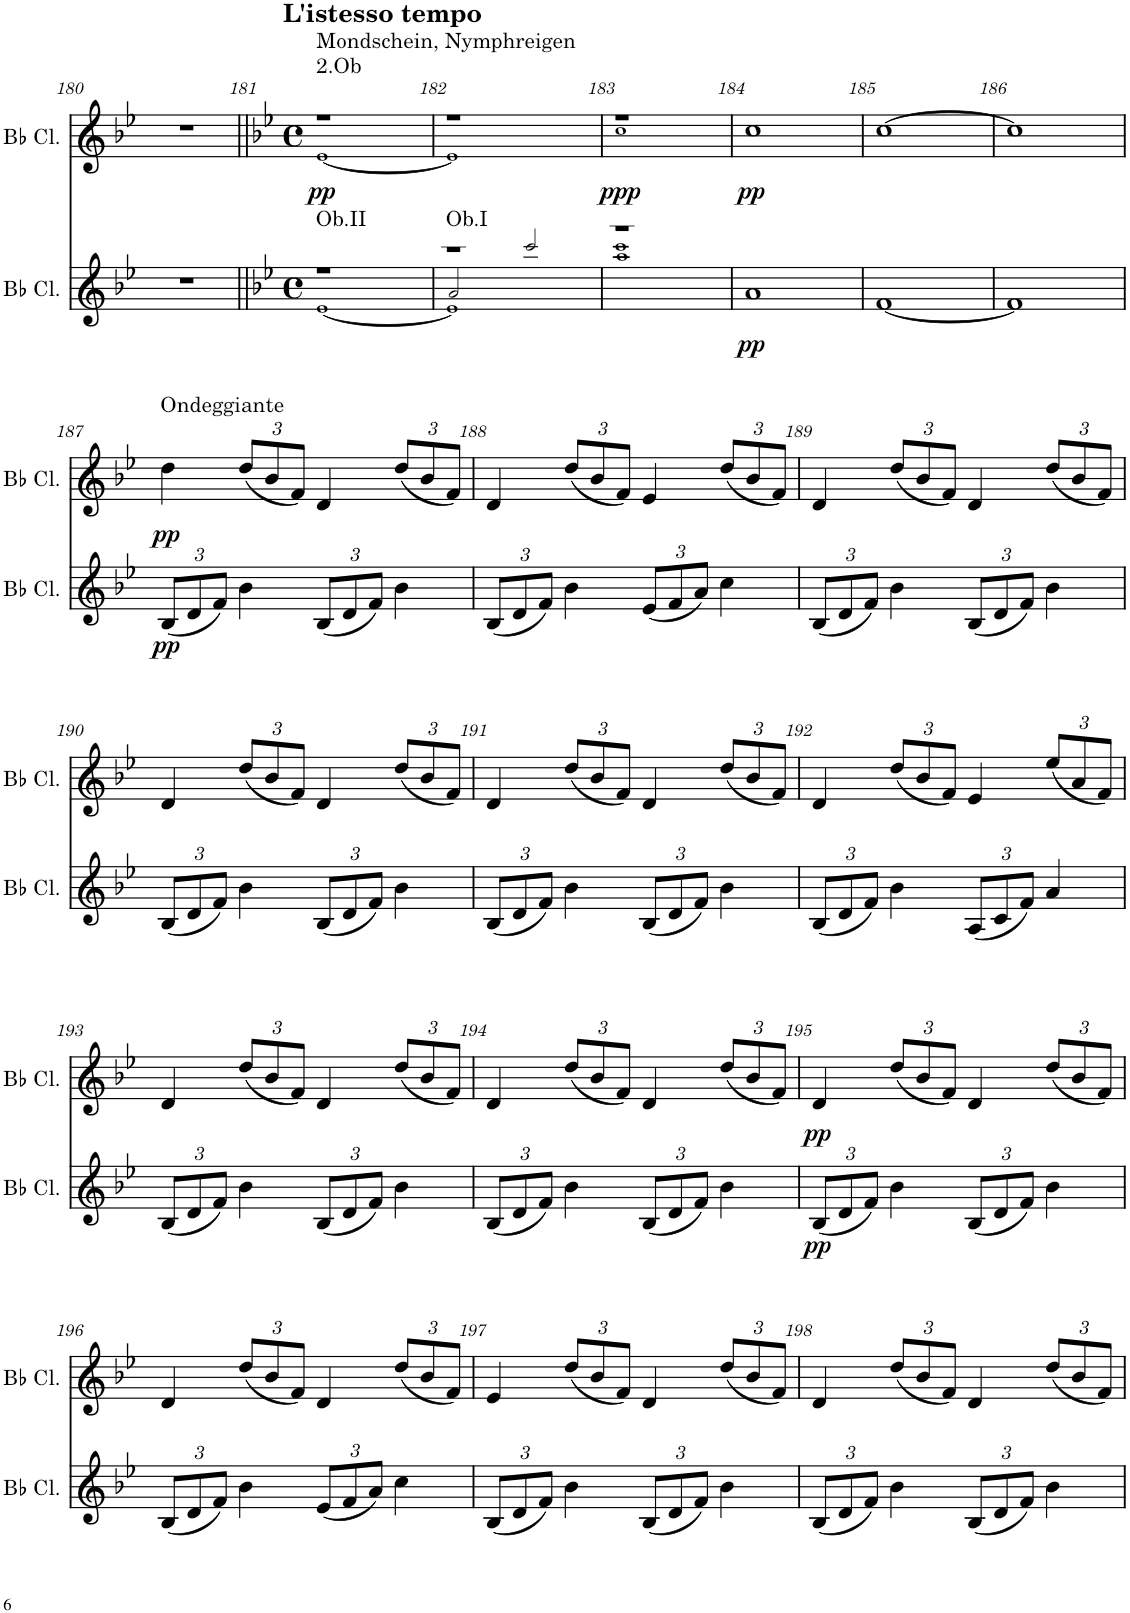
**kern	**dynam	**kern	**dynam
*part2	*part2	*part1	*part1
*staff2	*staff2	*staff1	*staff1
*I"A Clarinet	*	*I"A Clarinet	*
*I'A Cl.	*	*I'A Cl.	*
!!LO:PB:g=z
*clefG2	*	*clefG2	*
*Trd1c2	*	*Trd1c2	*
*k[b-e-]	*	*k[b-e-]	*
*M2/4	*	*M2/4	*
=180	=180	=180	=180
2r	.	2r	.
=181||	=181||	=181||	=181||
*k[b-e-]	*	*k[b-e-]	*
*M4/4	*	*M4/4	*
*met(c)	*	*met(c)	*
*^	*	*^	*
!	!	!	!LO:TX:a:B:t=L'istesso tempo	!	!
!	!	!	!LO:TX:a:t=Mondschein, Nymphreigen	!	!
!	!	!	!LO:TX:a:t=2.Ob	!	!
!LO:TX:a:t=Ob.II	!	!	!	!	!
!	!	!	!	!	!LO:DY:b
1r	[1e-!	.	1r	[1e-!	pp
=182	=182	=182	=182	=182	=182
*	*^	*	*	*	*
!LO:TX:a:t=Ob.I	!	!	!	!	!	!
1r	1e-!]	2a!/	.	1r	1e-!]	.
.	.	2ccc!/	.	.	.	.
=183	=183	=183	=183	=183	=183	=183
!	!	!	!	!	!	!LO:DY:b
1r	1ccc!	1aa!	.	1r	1cc!	ppp
=184	=184	=184	=184	=184	=184	=184
!	!	!	!LO:DY:b	!	!	!LO:DY:b
*v	*v	*v	*	*	*	*
*	*	*v	*v	*
1a	pp	1cc	pp
=185	=185	=185	=185
[1f	.	[1cc	.
=186	=186	=186	=186
1f]	.	1cc]	.
!!LO:LB:g=z
=187	=187	=187	=187
*Xbrackettup	*	*	*
!	!	!LO:TX:a:t=Ondeggiante	!
!	!LO:DY:b	!	!LO:DY:b
(12B-/L	pp	4dd\	pp
12d/	.	.	.
12f/J)	.	.	.
*	*	*Xbrackettup	*
4b-\	.	(12dd/L	.
.	.	12b-/	.
.	.	12f/J)	.
(12B-/L	.	4d/	.
12d/	.	.	.
12f/J)	.	.	.
4b-\	.	(12dd/L	.
.	.	12b-/	.
.	.	12f/J)	.
=188	=188	=188	=188
(12B-/L	.	4d/	.
12d/	.	.	.
12f/J)	.	.	.
4b-\	.	(12dd/L	.
.	.	12b-/	.
.	.	12f/J)	.
(12e-/L	.	4e-/	.
12f/	.	.	.
12a/J)	.	.	.
4cc\	.	(12dd/L	.
.	.	12b-/	.
.	.	12f/J)	.
=189	=189	=189	=189
(12B-/L	.	4d/	.
12d/	.	.	.
12f/J)	.	.	.
4b-\	.	(12dd/L	.
.	.	12b-/	.
.	.	12f/J)	.
(12B-/L	.	4d/	.
12d/	.	.	.
12f/J)	.	.	.
4b-\	.	(12dd/L	.
.	.	12b-/	.
.	.	12f/J)	.
!!LO:LB:g=z
=190	=190	=190	=190
(12B-/L	.	4d/	.
12d/	.	.	.
12f/J)	.	.	.
4b-\	.	(12dd/L	.
.	.	12b-/	.
.	.	12f/J)	.
(12B-/L	.	4d/	.
12d/	.	.	.
12f/J)	.	.	.
4b-\	.	(12dd/L	.
.	.	12b-/	.
.	.	12f/J)	.
=191	=191	=191	=191
(12B-/L	.	4d/	.
12d/	.	.	.
12f/J)	.	.	.
4b-\	.	(12dd/L	.
.	.	12b-/	.
.	.	12f/J)	.
(12B-/L	.	4d/	.
12d/	.	.	.
12f/J)	.	.	.
4b-\	.	(12dd/L	.
.	.	12b-/	.
.	.	12f/J)	.
=192	=192	=192	=192
(12B-/L	.	4d/	.
12d/	.	.	.
12f/J)	.	.	.
4b-\	.	(12dd/L	.
.	.	12b-/	.
.	.	12f/J)	.
(12A/L	.	4e-/	.
12c/	.	.	.
12f/J)	.	.	.
4a/	.	(12ee-/L	.
.	.	12a/	.
.	.	12f/J)	.
!!LO:LB:g=z
=193	=193	=193	=193
(12B-/L	.	4d/	.
12d/	.	.	.
12f/J)	.	.	.
4b-\	.	(12dd/L	.
.	.	12b-/	.
.	.	12f/J)	.
(12B-/L	.	4d/	.
12d/	.	.	.
12f/J)	.	.	.
4b-\	.	(12dd/L	.
.	.	12b-/	.
.	.	12f/J)	.
=194	=194	=194	=194
(12B-/L	.	4d/	.
12d/	.	.	.
12f/J)	.	.	.
4b-\	.	(12dd/L	.
.	.	12b-/	.
.	.	12f/J)	.
(12B-/L	.	4d/	.
12d/	.	.	.
12f/J)	.	.	.
4b-\	.	(12dd/L	.
.	.	12b-/	.
.	.	12f/J)	.
=195	=195	=195	=195
!	!LO:DY:b	!	!LO:DY:b
(12B-/L	pp	4d/	pp
12d/	.	.	.
12f/J)	.	.	.
4b-\	.	(12dd/L	.
.	.	12b-/	.
.	.	12f/J)	.
(12B-/L	.	4d/	.
12d/	.	.	.
12f/J)	.	.	.
4b-\	.	(12dd/L	.
.	.	12b-/	.
.	.	12f/J)	.
!!LO:LB:g=z
=196	=196	=196	=196
(12B-/L	.	4d/	.
12d/	.	.	.
12f/J)	.	.	.
4b-\	.	(12dd/L	.
.	.	12b-/	.
.	.	12f/J)	.
(12e-/L	.	4d/	.
12f/	.	.	.
12a/J)	.	.	.
4cc\	.	(12dd/L	.
.	.	12b-/	.
.	.	12f/J)	.
=197	=197	=197	=197
(12B-/L	.	4e-/	.
12d/	.	.	.
12f/J)	.	.	.
4b-\	.	(12dd/L	.
.	.	12b-/	.
.	.	12f/J)	.
(12B-/L	.	4d/	.
12d/	.	.	.
12f/J)	.	.	.
4b-\	.	(12dd/L	.
.	.	12b-/	.
.	.	12f/J)	.
=198	=198	=198	=198
(12B-/L	.	4d/	.
12d/	.	.	.
12f/J)	.	.	.
4b-\	.	(12dd/L	.
.	.	12b-/	.
.	.	12f/J)	.
(12B-/L	.	4d/	.
12d/	.	.	.
12f/J)	.	.	.
4b-\	.	(12dd/L	.
.	.	12b-/	.
.	.	12f/J)	.
=	=	=	=
*-	*-	*-	*-
